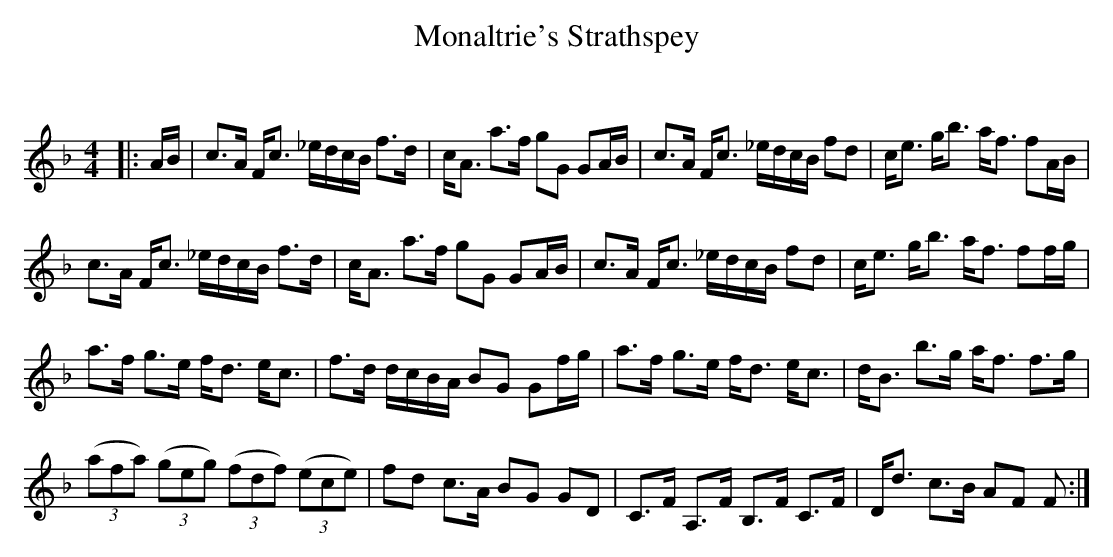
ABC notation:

X:1
T: Monaltrie's Strathspey
C:
Q: 128
K:F
M:4/4
L:1/16
|:AB|c3A Fc3 _edcB f3d|cA3 a3f g2G2 G2AB|c3A Fc3 _edcB f2d2|ce3 gb3 af3 f2AB|
c3A Fc3 _edcB f3d|cA3 a3f g2G2 G2AB|c3A Fc3 _edcB f2d2|ce3 gb3 af3 f2fg|
a3f g3e fd3 ec3|f3d dcBA B2G2 G2fg|a3f g3e fd3 ec3|dB3 b3g af3 f3g|
((3a2f2a2) ((3g2e2g2) ((3f2d2f2) ((3e2c2e2) |f2d2 c3A B2G2 G2D2|C3F A,3F B,3F C3F|Dd3 c3B A2F2 F2:|
